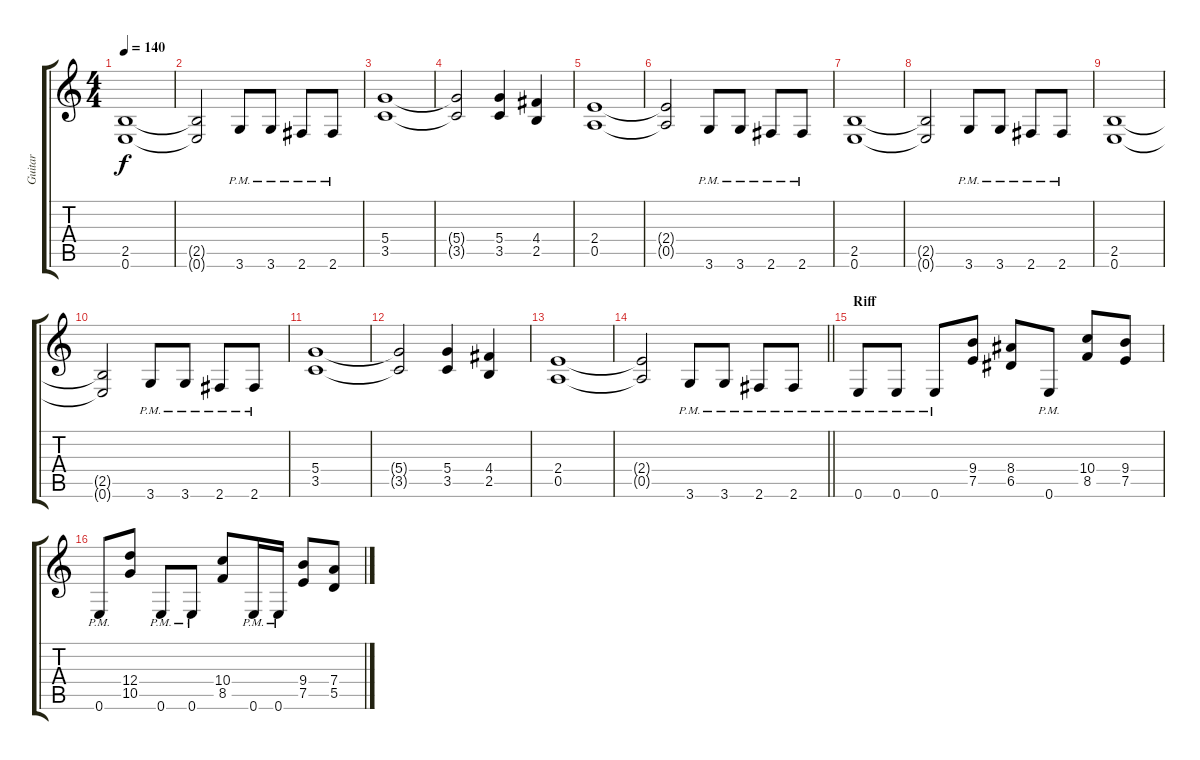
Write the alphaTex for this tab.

\track ("Guitar" "Guitar") {instrument distortionguitar}
\staff {score tabs}
\tuning (E4 B3 G3 D3 A2 E2) {hide}
\ts (4 4)
\tempo 140
\clef g2
\ks c
(2.5 0.6).1{dy f} |
(2.5{t} 0.6{t}).2 3.6{pm}.8 3.6{pm}.8 2.6{pm}.8 2.6{pm}.8 |
(5.4 3.5).1 |
(5.4{t} 3.5{t}).2 (5.4 3.5).4 (4.4 2.5).4 |
(2.4 0.5).1 |
(2.4{t} 0.5{t}).2 3.6{pm}.8 3.6{pm}.8 2.6{pm}.8 2.6{pm}.8 |
(2.5 0.6).1 |
(2.5{t} 0.6{t}).2 3.6{pm}.8 3.6{pm}.8 2.6{pm}.8 2.6{pm}.8 |
(2.5 0.6).1 |
(2.5{t} 0.6{t}).2 3.6{pm}.8 3.6{pm}.8 2.6{pm}.8 2.6{pm}.8 |
(5.4 3.5).1 |
(5.4{t} 3.5{t}).2 (5.4 3.5).4 (4.4 2.5).4 |
(2.4 0.5).1 |
\barLineRight lightlight
(2.4{t} 0.5{t}).2 3.6{pm}.8 3.6{pm}.8 2.6{pm}.8 2.6{pm}.8 |
\section ("" "Riff")
0.6{pm}.8 0.6{pm}.8 0.6{pm}.8 (9.4 7.5).8 (8.4 6.5).8 0.6{pm}.8 (10.4 8.5).8 (9.4 7.5).8 |
0.6{pm}.8 (12.4 10.5).8 0.6{pm}.8 0.6{pm}.8 (10.4 8.5).8 0.6{pm}.16 0.6{pm}.16 (9.4 7.5).8 (7.4 5.5).8
